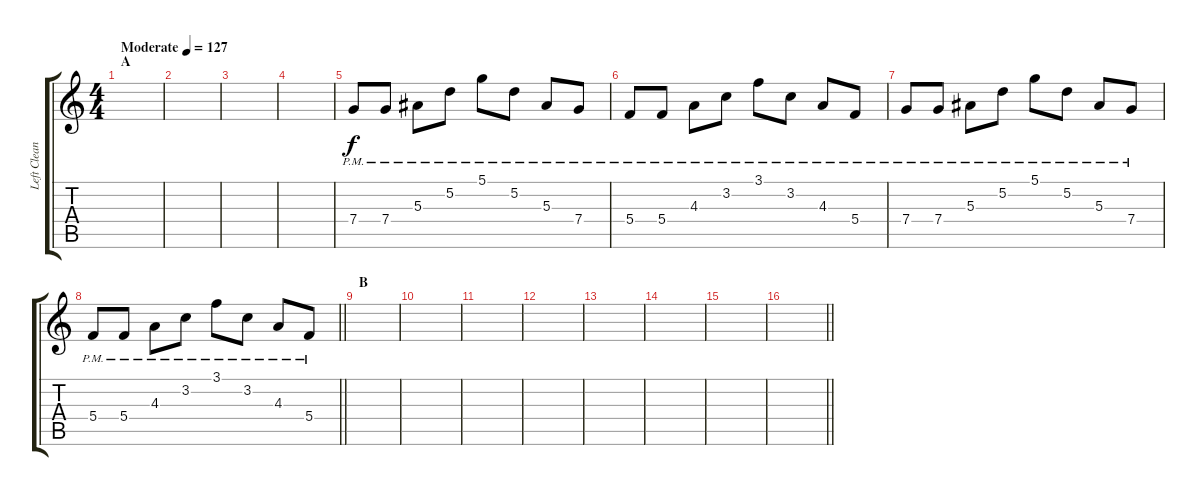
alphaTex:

\track ("Left Clean Guitar" "Left Clean") {instrument electricguitarclean}
\staff {score tabs}
\tuning (D4 A3 F3 C3 G2 D2) {hide}
\ts (4 4)
\section ("" "A")
\tempo (127 "Moderate")
\clef g2
\ks c
|
|
|
|
7.4{pm}.8 7.4{pm}.8 5.3{pm}.8 5.2{pm}.8 5.1{pm}.8 5.2{pm}.8 5.3{pm}.8 7.4{pm}.8 |
5.4{pm}.8 5.4{pm}.8 4.3{pm}.8 3.2{pm}.8 3.1{pm}.8 3.2{pm}.8 4.3{pm}.8 5.4{pm}.8 |
7.4{pm}.8 7.4{pm}.8 5.3{pm}.8 5.2{pm}.8 5.1{pm}.8 5.2{pm}.8 5.3{pm}.8 7.4{pm}.8 |
\barLineRight lightlight
5.4{pm}.8 5.4{pm}.8 4.3{pm}.8 3.2{pm}.8 3.1{pm}.8 3.2{pm}.8 4.3{pm}.8 5.4{pm}.8 |
\section ("" "B")
|
|
|
|
|
|
|
\barLineRight lightlight
